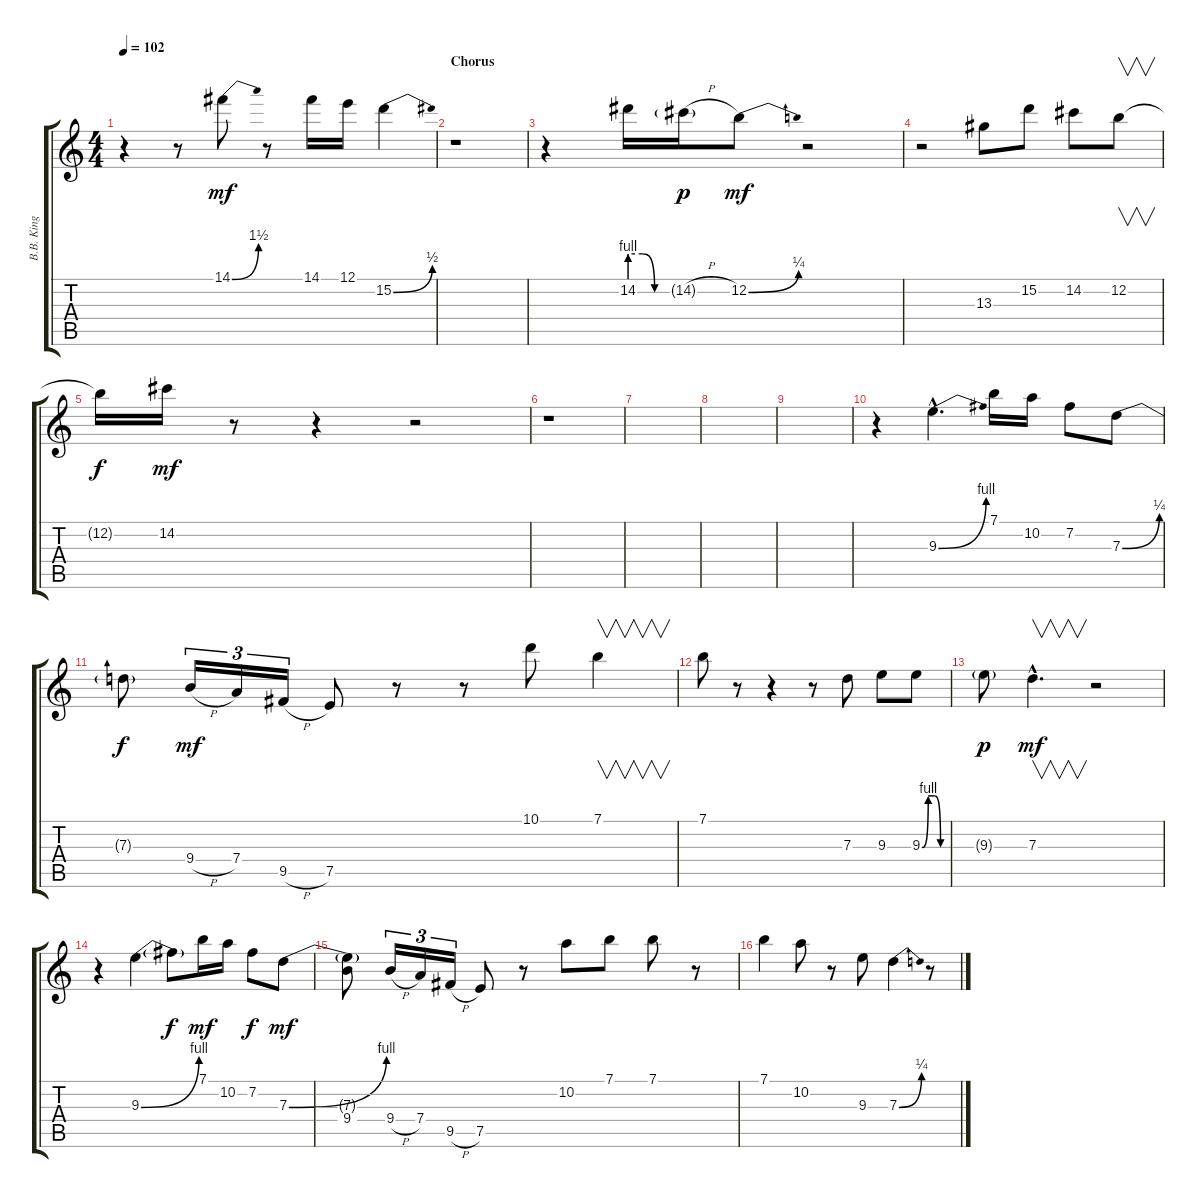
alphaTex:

\track ("B.B. King (Clean)" "B.B. King ") {instrument electricguitarjazz}
\staff {score tabs}
\tuning (E4 B3 G3 D3 A2 E2) {hide}
\ts (4 4)
\tempo 102
\clef g2
\ks c
r.4{dy f} r.8 14.1{be (bend 0 0 60 6)}.8{dy mf} r.8 14.1.16 12.1.16 15.2{be (bend 0 0 60 2)}.4 |
\section ("" "Chorus")
r.1 |
r.4 14.2{be (custom 0 4 20 4 40 0 60 0)}.16 14.2{h g}.16{dy p} 12.2{be (bend 0 0 60 1)}.8{dy mf} r.2 |
r.2 13.3.8 15.2.8 14.2.8 12.2.8{v} |
12.2{t}.16{dy f} 14.2.16{dy mf} r.8 r.4 r.2 |
r.1 |
|
|
|
r.4 9.3{be (bend 0 0 60 4) hac}.4{d} 7.1.16 10.2.16 7.2.8 7.3{be (bend 0 0 60 1)}.8 |
7.3{t}.8{dy f} 9.4{h}.16{tu (3 2) dy mf} 7.4.16{tu (3 2)} 9.5{h}.16{tu (3 2)} 7.5.8 r.8 r.8 10.1.8 7.1.4{v} |
7.1.8 r.8 r.4 r.8 7.3.8 9.3.8 9.3{be (custom 0 0 15 4 30 4 45 0 60 0)}.8 |
9.3{g}.8{dy p} 7.3{hac}.4{v d dy mf} r.2 |
r.4 9.3{be (bend 0 0 60 4)}.4 9.3{t}.8{dy f} 7.1.16{dy mf} 10.2.16 7.2.8{dy f} 7.3{be (bend 0 0 60 4)}.8{dy mf} |
(7.3{t} 9.4).8 9.4{h}.16{tu (3 2)} 7.4.16{tu (3 2)} 9.5{h}.16{tu (3 2)} 7.5.8 r.8 10.2.8 7.1.8 7.1.8 r.8 |
7.1.4 10.2.8 r.8 9.3.8 7.3{be (bend 0 0 60 1)}.4 r.8
